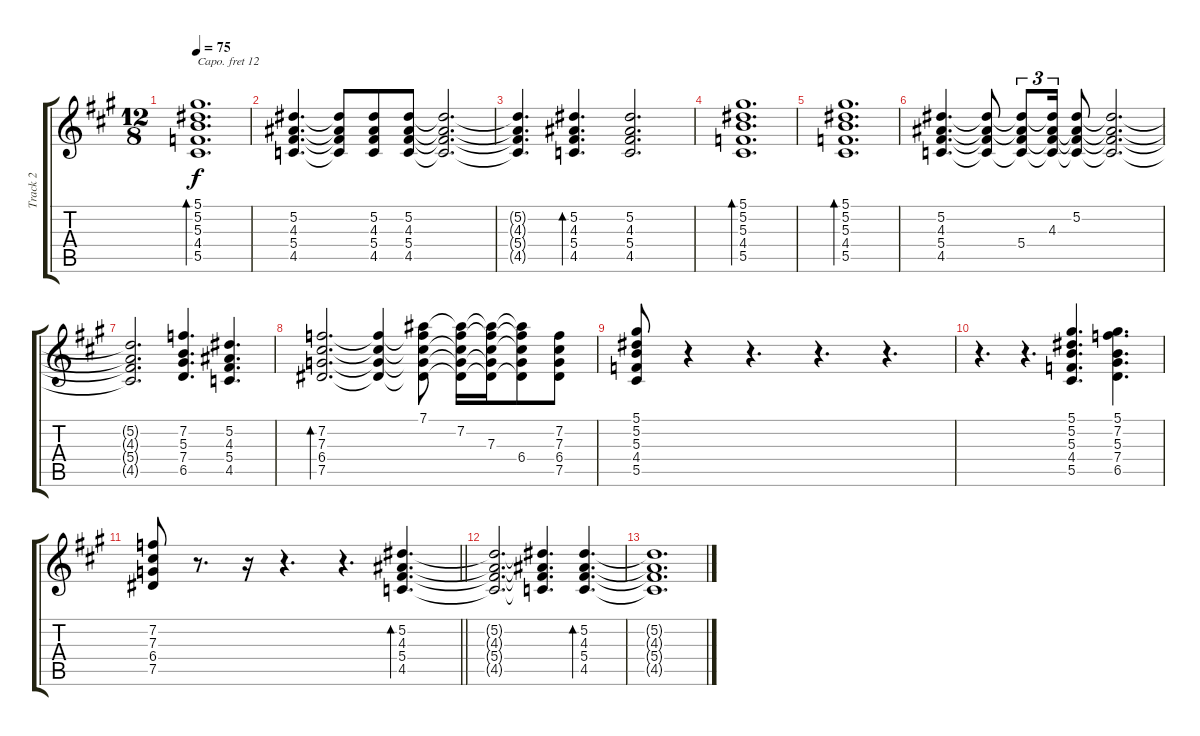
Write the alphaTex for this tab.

\track ("Track 2" "Track 2") {instrument rockorgan}
\staff {score tabs}
\capo 12
\tuning (Eb4 Bb3 Gb3 Db3 Ab2 Eb2) {hide}
\ts (12 8)
\tempo 75
\clef g2
\ks a
(5.1 5.2 5.3 4.4 5.5).1{d bd 60 dy f} |
(5.2 4.3 5.4 4.5).4{d} (5.2{t} 4.3{t} 5.4{t} 4.5{t}).8 (5.2 4.3 5.4 4.5).8 (5.2 4.3 5.4 4.5).8 (5.2{t} 4.3{t} 5.4{t} 4.5{t}).2{d} |
(5.2{t} 4.3{t} 5.4{t} 4.5{t}).4{d} (5.2 4.3 5.4 4.5).4{d bd 60} (5.2 4.3 5.4 4.5).2{d} |
(5.1 5.2 5.3 4.4 5.5).1{d bd 60} |
(5.1 5.2 5.3 4.4 5.5).1{d bd 60} |
(5.2 4.3 5.4 4.5).4{d} (5.2{t} 4.3{t} 5.4{t} 4.5{t}).8 (5.2{t} 4.3{t} 5.4 4.5{t}).8{tu (3 2)} (5.2{t} 4.3 5.4{t} 4.5{t}).16{tu (3 2)} (5.2 4.3{t} 5.4{t} 4.5{t}).8 (5.2{t} 4.3{t} 5.4{t} 4.5{t}).2{d} |
(5.2{t} 4.3{t} 5.4{t} 4.5{t}).2{d} (7.2 5.3 7.4 6.5).4{d} (5.2 4.3 5.4 4.5).4{d} |
(7.2 7.3 6.4 7.5).2{d bd 60} (7.2{t} 7.3{t} 6.4{t} 7.5{t}).4 (7.1 7.2{t} 7.3{t} 6.4{t} 7.5{t}).8 (7.1{t} 7.2 7.3{t} 6.4{t} 7.5{t}).16 (7.1{t} 7.2{t} 7.3 6.4{t} 7.5{t}).16 (7.1{t} 7.2{t} 7.3{t} 6.4 7.5{t}).8 (7.2 7.3 6.4 7.5).8 |
(5.1 5.2 5.3 4.4 5.5).8 r.4 r.4{d} r.4{d} r.4{d} |
r.4{d} r.4{d} (5.1 5.2 5.3 4.4 5.5).4{d} (5.1 7.2 5.3 7.4 6.5).4{d} |
\barLineRight lightlight
(7.2 7.3 6.4 7.5).8 r.8{d} r.16 r.4{d} r.4{d} (5.2 4.3 5.4 4.5).4{d bd 60} |
(5.2{t} 4.3{t} 5.4{t} 4.5{t}).2{d} (5.2{t} 4.3{t} 5.4{t} 4.5{t}).4{d} (5.2 4.3 5.4 4.5).4{d bd 60} |
(5.2{t} 4.3{t} 5.4{t} 4.5{t}).1{d}
